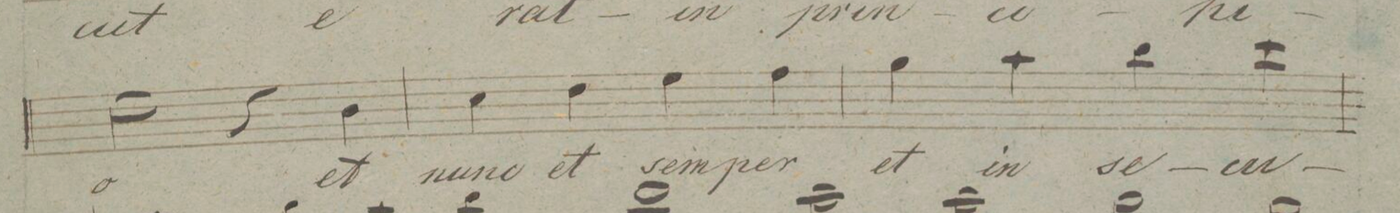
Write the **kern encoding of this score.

**kern	**text	**dynam
*I"Alto.	*	*
*clefC3	*	*
*k[]	*	*
*met(c|)	*	*
*M2/2	*	*
2e\	-o	.
4r	.	.
4c\	et	.
=197	=197	=197
4d\	nunc	.
4e\	et	.
4f\	sem-	.
4g\	-per	.
=198	=198	=198
4a\	et	.
4b\	in	.
4cc\	se-	.
4dd\	-cu-	.
=199	=199	=199
*-	*-	*-
